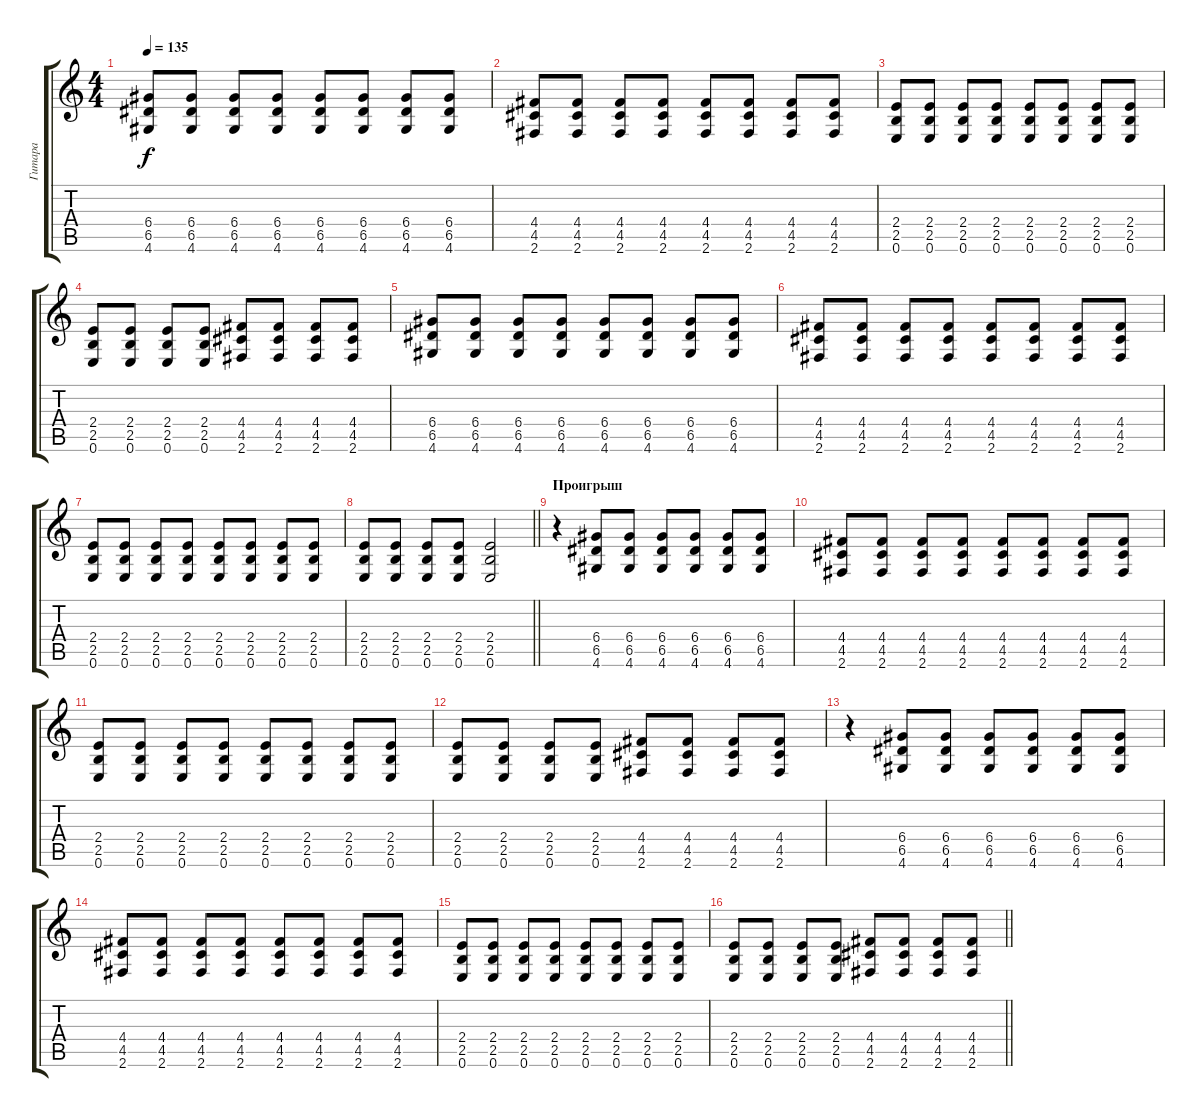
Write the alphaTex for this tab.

\track ("Гитара" "Гитара") {instrument distortionguitar}
\staff {score tabs}
\tuning (E4 B3 G3 D3 A2 E2) {hide}
\ts (4 4)
\tempo 135
\clef g2
\ks c
(6.4 6.5 4.6).8{dy f} (6.4 6.5 4.6).8 (6.4 6.5 4.6).8 (6.4 6.5 4.6).8 (6.4 6.5 4.6).8 (6.4 6.5 4.6).8 (6.4 6.5 4.6).8 (6.4 6.5 4.6).8 |
(4.4 4.5 2.6).8 (4.4 4.5 2.6).8 (4.4 4.5 2.6).8 (4.4 4.5 2.6).8 (4.4 4.5 2.6).8 (4.4 4.5 2.6).8 (4.4 4.5 2.6).8 (4.4 4.5 2.6).8 |
(2.4 2.5 0.6).8 (2.4 2.5 0.6).8 (2.4 2.5 0.6).8 (2.4 2.5 0.6).8 (2.4 2.5 0.6).8 (2.4 2.5 0.6).8 (2.4 2.5 0.6).8 (2.4 2.5 0.6).8 |
(2.4 2.5 0.6).8 (2.4 2.5 0.6).8 (2.4 2.5 0.6).8 (2.4 2.5 0.6).8 (4.4 4.5 2.6).8 (4.4 4.5 2.6).8 (4.4 4.5 2.6).8 (4.4 4.5 2.6).8 |
(6.4 6.5 4.6).8 (6.4 6.5 4.6).8 (6.4 6.5 4.6).8 (6.4 6.5 4.6).8 (6.4 6.5 4.6).8 (6.4 6.5 4.6).8 (6.4 6.5 4.6).8 (6.4 6.5 4.6).8 |
(4.4 4.5 2.6).8 (4.4 4.5 2.6).8 (4.4 4.5 2.6).8 (4.4 4.5 2.6).8 (4.4 4.5 2.6).8 (4.4 4.5 2.6).8 (4.4 4.5 2.6).8 (4.4 4.5 2.6).8 |
(2.4 2.5 0.6).8 (2.4 2.5 0.6).8 (2.4 2.5 0.6).8 (2.4 2.5 0.6).8 (2.4 2.5 0.6).8 (2.4 2.5 0.6).8 (2.4 2.5 0.6).8 (2.4 2.5 0.6).8 |
\barLineRight lightlight
(2.4 2.5 0.6).8 (2.4 2.5 0.6).8 (2.4 2.5 0.6).8 (2.4 2.5 0.6).8 (2.4 2.5 0.6).2 |
\section ("" "Проигрыш")
r.4 (6.4 6.5 4.6).8 (6.4 6.5 4.6).8 (6.4 6.5 4.6).8 (6.4 6.5 4.6).8 (6.4 6.5 4.6).8 (6.4 6.5 4.6).8 |
(4.4 4.5 2.6).8 (4.4 4.5 2.6).8 (4.4 4.5 2.6).8 (4.4 4.5 2.6).8 (4.4 4.5 2.6).8 (4.4 4.5 2.6).8 (4.4 4.5 2.6).8 (4.4 4.5 2.6).8 |
(2.4 2.5 0.6).8 (2.4 2.5 0.6).8 (2.4 2.5 0.6).8 (2.4 2.5 0.6).8 (2.4 2.5 0.6).8 (2.4 2.5 0.6).8 (2.4 2.5 0.6).8 (2.4 2.5 0.6).8 |
(2.4 2.5 0.6).8 (2.4 2.5 0.6).8 (2.4 2.5 0.6).8 (2.4 2.5 0.6).8 (4.4 4.5 2.6).8 (4.4 4.5 2.6).8 (4.4 4.5 2.6).8 (4.4 4.5 2.6).8 |
r.4 (6.4 6.5 4.6).8 (6.4 6.5 4.6).8 (6.4 6.5 4.6).8 (6.4 6.5 4.6).8 (6.4 6.5 4.6).8 (6.4 6.5 4.6).8 |
(4.4 4.5 2.6).8 (4.4 4.5 2.6).8 (4.4 4.5 2.6).8 (4.4 4.5 2.6).8 (4.4 4.5 2.6).8 (4.4 4.5 2.6).8 (4.4 4.5 2.6).8 (4.4 4.5 2.6).8 |
(2.4 2.5 0.6).8 (2.4 2.5 0.6).8 (2.4 2.5 0.6).8 (2.4 2.5 0.6).8 (2.4 2.5 0.6).8 (2.4 2.5 0.6).8 (2.4 2.5 0.6).8 (2.4 2.5 0.6).8 |
\barLineRight lightlight
(2.4 2.5 0.6).8 (2.4 2.5 0.6).8 (2.4 2.5 0.6).8 (2.4 2.5 0.6).8 (4.4 4.5 2.6).8 (4.4 4.5 2.6).8 (4.4 4.5 2.6).8 (4.4 4.5 2.6).8
